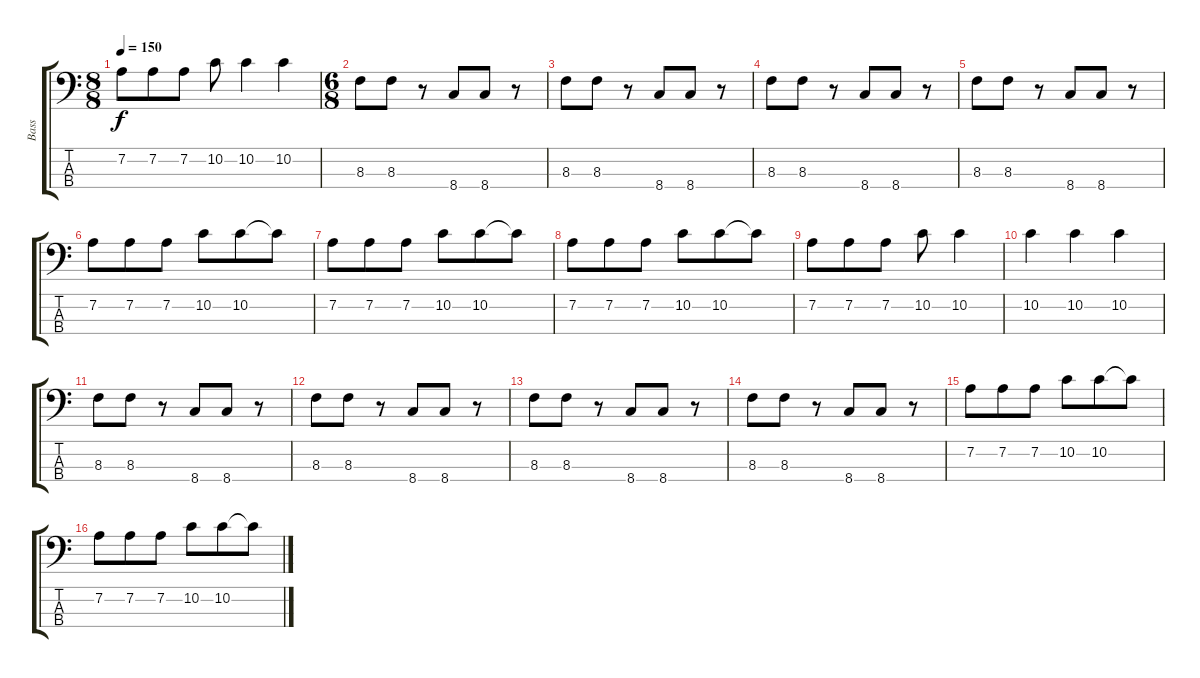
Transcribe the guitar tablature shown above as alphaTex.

\track ("Bass" "Bass") {instrument electricbassfinger}
\staff {score tabs}
\tuning (G2 D2 A1 E1) {hide}
\ts (8 8)
\tempo 150
\clef f4
\ks c
7.2.8{dy f} 7.2.8 7.2.8 10.2.8 10.2.4 10.2.4 |
\ts (6 8)
8.3.8 8.3.8 r.8 8.4.8 8.4.8 r.8 |
8.3.8 8.3.8 r.8 8.4.8 8.4.8 r.8 |
8.3.8 8.3.8 r.8 8.4.8 8.4.8 r.8 |
8.3.8 8.3.8 r.8 8.4.8 8.4.8 r.8 |
7.2.8 7.2.8 7.2.8 10.2.8 10.2.8 10.2{t}.8 |
7.2.8 7.2.8 7.2.8 10.2.8 10.2.8 10.2{t}.8 |
7.2.8 7.2.8 7.2.8 10.2.8 10.2.8 10.2{t}.8 |
7.2.8 7.2.8 7.2.8 10.2.8 10.2.4 |
10.2.4 10.2.4 10.2.4 |
8.3.8 8.3.8 r.8 8.4.8 8.4.8 r.8 |
8.3.8 8.3.8 r.8 8.4.8 8.4.8 r.8 |
8.3.8 8.3.8 r.8 8.4.8 8.4.8 r.8 |
8.3.8 8.3.8 r.8 8.4.8 8.4.8 r.8 |
7.2.8 7.2.8 7.2.8 10.2.8 10.2.8 10.2{t}.8 |
7.2.8 7.2.8 7.2.8 10.2.8 10.2.8 10.2{t}.8
